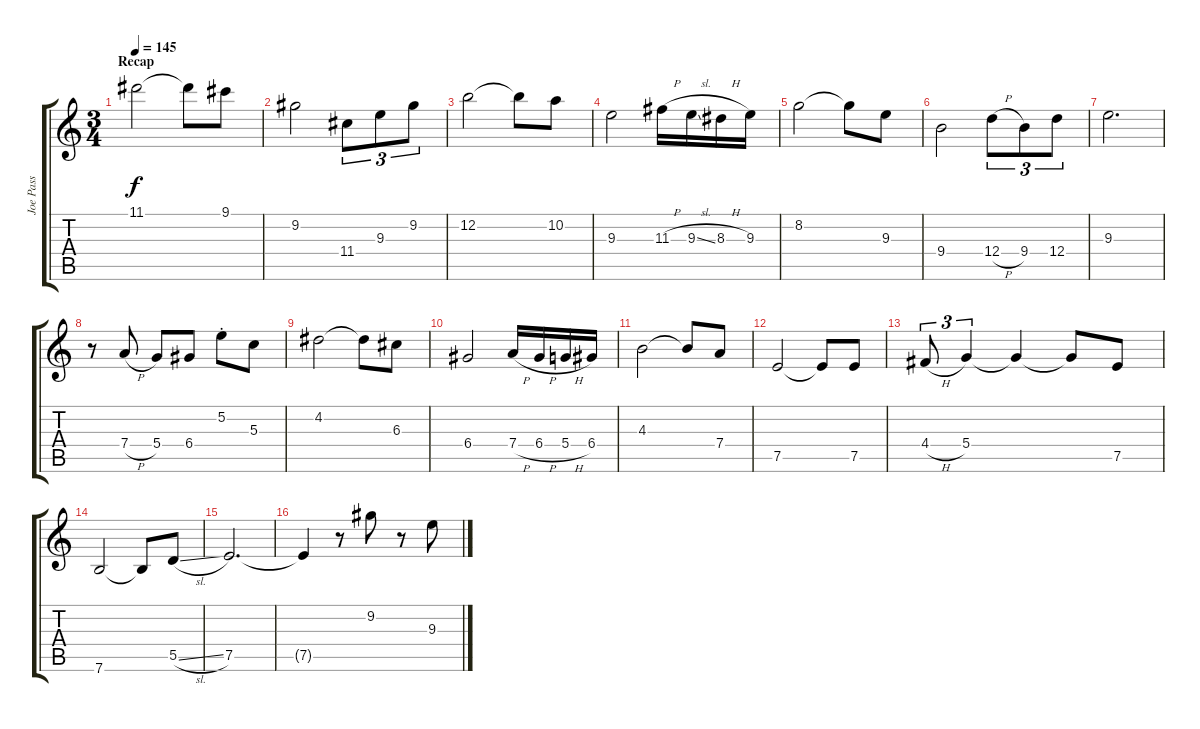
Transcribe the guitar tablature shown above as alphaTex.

\track ("Joe Pass" "Joe Pass") {instrument electricguitarjazz}
\staff {score tabs}
\tuning (E4 B3 G3 D3 A2 E2) {hide}
\ts (3 4)
\section ("" "Recap")
\tempo 145
\clef g2
\ks c
11.1.2{dy f} 11.1{t}.8 9.1.8 |
9.2.2 11.4.8{tu (3 2)} 9.3.8{tu (3 2)} 9.2.8{tu (3 2)} |
12.2.2 12.2{t}.8 10.2.8 |
9.3.2 11.3{h}.16 9.3{sl}.16 8.3{h}.16 9.3.16 |
8.2.2 8.2{t}.8 9.3.8 |
9.4.2 12.4{h}.8{tu (3 2)} 9.4.8{tu (3 2)} 12.4.8{tu (3 2)} |
9.3.2{d} |
r.8 7.4{h}.8 5.4.8 6.4.8 5.2{st}.8 5.3.8 |
4.2.2 4.2{t}.8 6.3.8 |
6.4.2 7.4{h}.16 6.4{h}.16 5.4{h}.16 6.4.16 |
4.3.2 4.3{t}.8 7.4.8 |
7.5.2 7.5{t}.8 7.5.8 |
4.4{h}.8{tu (3 2)} 5.4.4{tu (3 2)} 5.4{t}.4 5.4{t}.8 7.5.8 |
7.6.2 7.6{t}.8 5.5{sl}.8 |
7.5.2{d} |
7.5{t}.4 r.8 9.2.8 r.8 9.3.8
